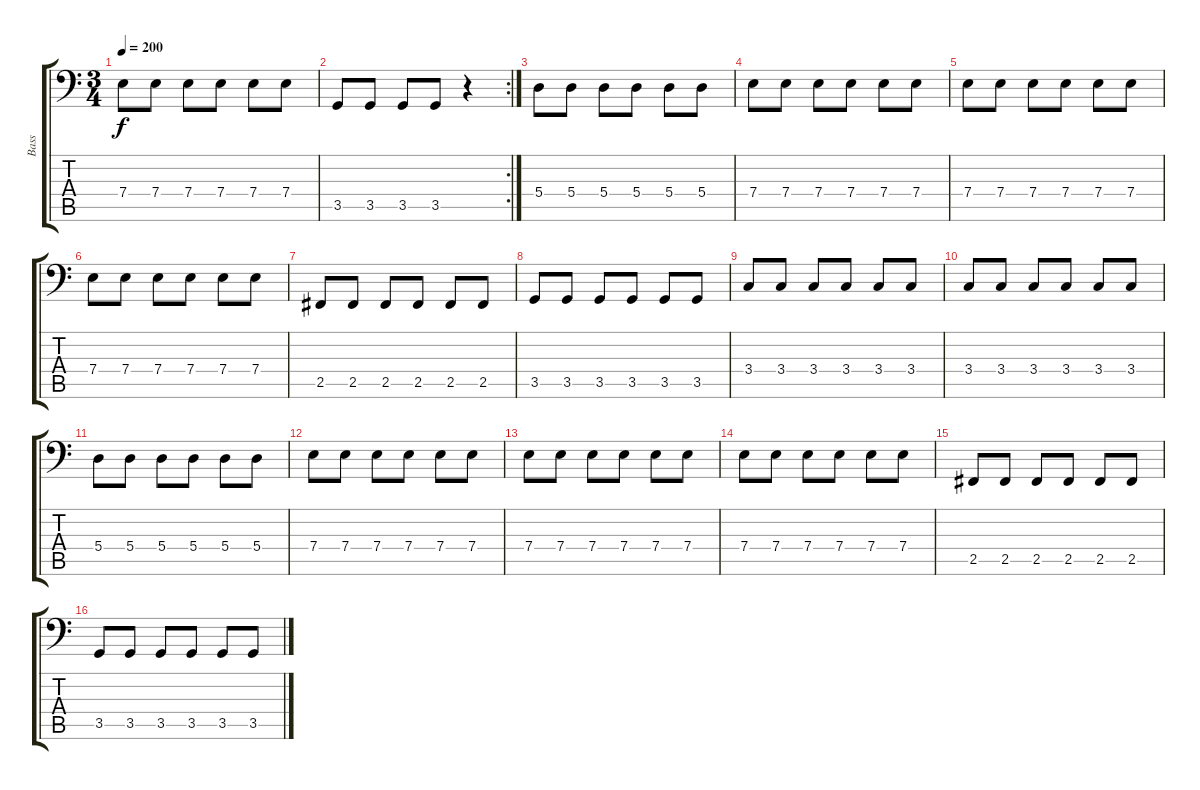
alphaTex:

\track ("Bass" "Bass") {instrument electricbasspick}
\staff {score tabs}
\tuning (C3 G2 D2 A1 E1 B0) {hide}
\ts (3 4)
\tempo 200
\clef f4
\ks c
7.4.8{dy f} 7.4.8 7.4.8 7.4.8 7.4.8 7.4.8 |
\rc 2
3.5.8 3.5.8 3.5.8 3.5.8 r.4 |
5.4.8 5.4.8 5.4.8 5.4.8 5.4.8 5.4.8 |
7.4.8 7.4.8 7.4.8 7.4.8 7.4.8 7.4.8 |
7.4.8 7.4.8 7.4.8 7.4.8 7.4.8 7.4.8 |
7.4.8 7.4.8 7.4.8 7.4.8 7.4.8 7.4.8 |
2.5.8 2.5.8 2.5.8 2.5.8 2.5.8 2.5.8 |
3.5.8 3.5.8 3.5.8 3.5.8 3.5.8 3.5.8 |
3.4.8 3.4.8 3.4.8 3.4.8 3.4.8 3.4.8 |
3.4.8 3.4.8 3.4.8 3.4.8 3.4.8 3.4.8 |
5.4.8 5.4.8 5.4.8 5.4.8 5.4.8 5.4.8 |
7.4.8 7.4.8 7.4.8 7.4.8 7.4.8 7.4.8 |
7.4.8 7.4.8 7.4.8 7.4.8 7.4.8 7.4.8 |
7.4.8 7.4.8 7.4.8 7.4.8 7.4.8 7.4.8 |
2.5.8 2.5.8 2.5.8 2.5.8 2.5.8 2.5.8 |
3.5.8 3.5.8 3.5.8 3.5.8 3.5.8 3.5.8
